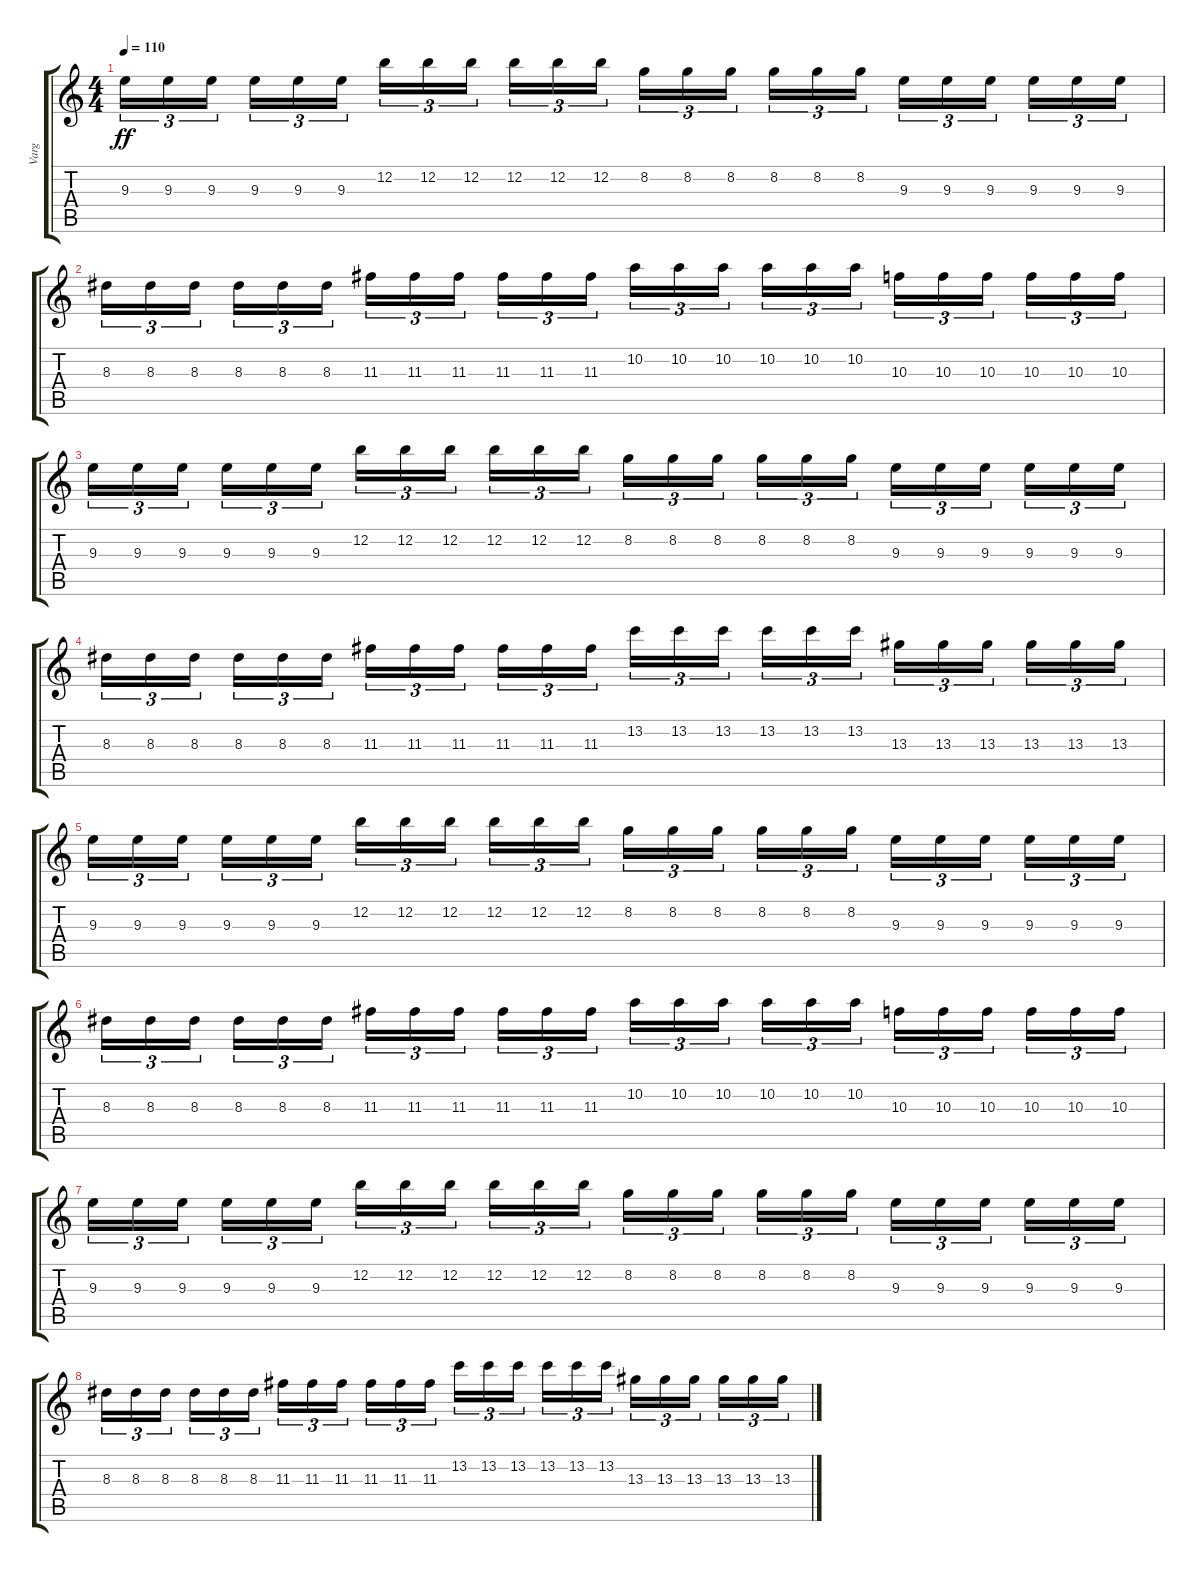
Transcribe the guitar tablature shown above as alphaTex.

\track ("Varg" "Varg") {instrument distortionguitar}
\staff {score tabs}
\tuning (E4 B3 G3 D3 A2 E2) {hide}
\ts (4 4)
\tempo 110
\clef g2
\ks c
9.3.16{tu (3 2) dy ff} 9.3.16{tu (3 2)} 9.3.16{tu (3 2) beam splitsecondary} 9.3.16{tu (3 2)} 9.3.16{tu (3 2)} 9.3.16{tu (3 2)} 12.2.16{tu (3 2)} 12.2.16{tu (3 2)} 12.2.16{tu (3 2) beam splitsecondary} 12.2.16{tu (3 2)} 12.2.16{tu (3 2)} 12.2.16{tu (3 2)} 8.2.16{tu (3 2)} 8.2.16{tu (3 2)} 8.2.16{tu (3 2) beam splitsecondary} 8.2.16{tu (3 2)} 8.2.16{tu (3 2)} 8.2.16{tu (3 2)} 9.3.16{tu (3 2)} 9.3.16{tu (3 2)} 9.3.16{tu (3 2) beam splitsecondary} 9.3.16{tu (3 2)} 9.3.16{tu (3 2)} 9.3.16{tu (3 2)} |
8.3.16{tu (3 2)} 8.3.16{tu (3 2)} 8.3.16{tu (3 2) beam splitsecondary} 8.3.16{tu (3 2)} 8.3.16{tu (3 2)} 8.3.16{tu (3 2)} 11.3.16{tu (3 2)} 11.3.16{tu (3 2)} 11.3.16{tu (3 2) beam splitsecondary} 11.3.16{tu (3 2)} 11.3.16{tu (3 2)} 11.3.16{tu (3 2)} 10.2.16{tu (3 2)} 10.2.16{tu (3 2)} 10.2.16{tu (3 2) beam splitsecondary} 10.2.16{tu (3 2)} 10.2.16{tu (3 2)} 10.2.16{tu (3 2)} 10.3.16{tu (3 2)} 10.3.16{tu (3 2)} 10.3.16{tu (3 2) beam splitsecondary} 10.3.16{tu (3 2)} 10.3.16{tu (3 2)} 10.3.16{tu (3 2)} |
9.3.16{tu (3 2)} 9.3.16{tu (3 2)} 9.3.16{tu (3 2) beam splitsecondary} 9.3.16{tu (3 2)} 9.3.16{tu (3 2)} 9.3.16{tu (3 2)} 12.2.16{tu (3 2)} 12.2.16{tu (3 2)} 12.2.16{tu (3 2) beam splitsecondary} 12.2.16{tu (3 2)} 12.2.16{tu (3 2)} 12.2.16{tu (3 2)} 8.2.16{tu (3 2)} 8.2.16{tu (3 2)} 8.2.16{tu (3 2) beam splitsecondary} 8.2.16{tu (3 2)} 8.2.16{tu (3 2)} 8.2.16{tu (3 2)} 9.3.16{tu (3 2)} 9.3.16{tu (3 2)} 9.3.16{tu (3 2) beam splitsecondary} 9.3.16{tu (3 2)} 9.3.16{tu (3 2)} 9.3.16{tu (3 2)} |
8.3.16{tu (3 2)} 8.3.16{tu (3 2)} 8.3.16{tu (3 2) beam splitsecondary} 8.3.16{tu (3 2)} 8.3.16{tu (3 2)} 8.3.16{tu (3 2)} 11.3.16{tu (3 2)} 11.3.16{tu (3 2)} 11.3.16{tu (3 2) beam splitsecondary} 11.3.16{tu (3 2)} 11.3.16{tu (3 2)} 11.3.16{tu (3 2)} 13.2.16{tu (3 2)} 13.2.16{tu (3 2)} 13.2.16{tu (3 2) beam splitsecondary} 13.2.16{tu (3 2)} 13.2.16{tu (3 2)} 13.2.16{tu (3 2)} 13.3.16{tu (3 2)} 13.3.16{tu (3 2)} 13.3.16{tu (3 2) beam splitsecondary} 13.3.16{tu (3 2)} 13.3.16{tu (3 2)} 13.3.16{tu (3 2)} |
9.3.16{tu (3 2)} 9.3.16{tu (3 2)} 9.3.16{tu (3 2) beam splitsecondary} 9.3.16{tu (3 2)} 9.3.16{tu (3 2)} 9.3.16{tu (3 2)} 12.2.16{tu (3 2)} 12.2.16{tu (3 2)} 12.2.16{tu (3 2) beam splitsecondary} 12.2.16{tu (3 2)} 12.2.16{tu (3 2)} 12.2.16{tu (3 2)} 8.2.16{tu (3 2)} 8.2.16{tu (3 2)} 8.2.16{tu (3 2) beam splitsecondary} 8.2.16{tu (3 2)} 8.2.16{tu (3 2)} 8.2.16{tu (3 2)} 9.3.16{tu (3 2)} 9.3.16{tu (3 2)} 9.3.16{tu (3 2) beam splitsecondary} 9.3.16{tu (3 2)} 9.3.16{tu (3 2)} 9.3.16{tu (3 2)} |
8.3.16{tu (3 2)} 8.3.16{tu (3 2)} 8.3.16{tu (3 2) beam splitsecondary} 8.3.16{tu (3 2)} 8.3.16{tu (3 2)} 8.3.16{tu (3 2)} 11.3.16{tu (3 2)} 11.3.16{tu (3 2)} 11.3.16{tu (3 2) beam splitsecondary} 11.3.16{tu (3 2)} 11.3.16{tu (3 2)} 11.3.16{tu (3 2)} 10.2.16{tu (3 2)} 10.2.16{tu (3 2)} 10.2.16{tu (3 2) beam splitsecondary} 10.2.16{tu (3 2)} 10.2.16{tu (3 2)} 10.2.16{tu (3 2)} 10.3.16{tu (3 2)} 10.3.16{tu (3 2)} 10.3.16{tu (3 2) beam splitsecondary} 10.3.16{tu (3 2)} 10.3.16{tu (3 2)} 10.3.16{tu (3 2)} |
9.3.16{tu (3 2)} 9.3.16{tu (3 2)} 9.3.16{tu (3 2) beam splitsecondary} 9.3.16{tu (3 2)} 9.3.16{tu (3 2)} 9.3.16{tu (3 2)} 12.2.16{tu (3 2)} 12.2.16{tu (3 2)} 12.2.16{tu (3 2) beam splitsecondary} 12.2.16{tu (3 2)} 12.2.16{tu (3 2)} 12.2.16{tu (3 2)} 8.2.16{tu (3 2)} 8.2.16{tu (3 2)} 8.2.16{tu (3 2) beam splitsecondary} 8.2.16{tu (3 2)} 8.2.16{tu (3 2)} 8.2.16{tu (3 2)} 9.3.16{tu (3 2)} 9.3.16{tu (3 2)} 9.3.16{tu (3 2) beam splitsecondary} 9.3.16{tu (3 2)} 9.3.16{tu (3 2)} 9.3.16{tu (3 2)} |
8.3.16{tu (3 2)} 8.3.16{tu (3 2)} 8.3.16{tu (3 2) beam splitsecondary} 8.3.16{tu (3 2)} 8.3.16{tu (3 2)} 8.3.16{tu (3 2)} 11.3.16{tu (3 2)} 11.3.16{tu (3 2)} 11.3.16{tu (3 2) beam splitsecondary} 11.3.16{tu (3 2)} 11.3.16{tu (3 2)} 11.3.16{tu (3 2)} 13.2.16{tu (3 2)} 13.2.16{tu (3 2)} 13.2.16{tu (3 2) beam splitsecondary} 13.2.16{tu (3 2)} 13.2.16{tu (3 2)} 13.2.16{tu (3 2)} 13.3.16{tu (3 2)} 13.3.16{tu (3 2)} 13.3.16{tu (3 2) beam splitsecondary} 13.3.16{tu (3 2)} 13.3.16{tu (3 2)} 13.3.16{tu (3 2)}
